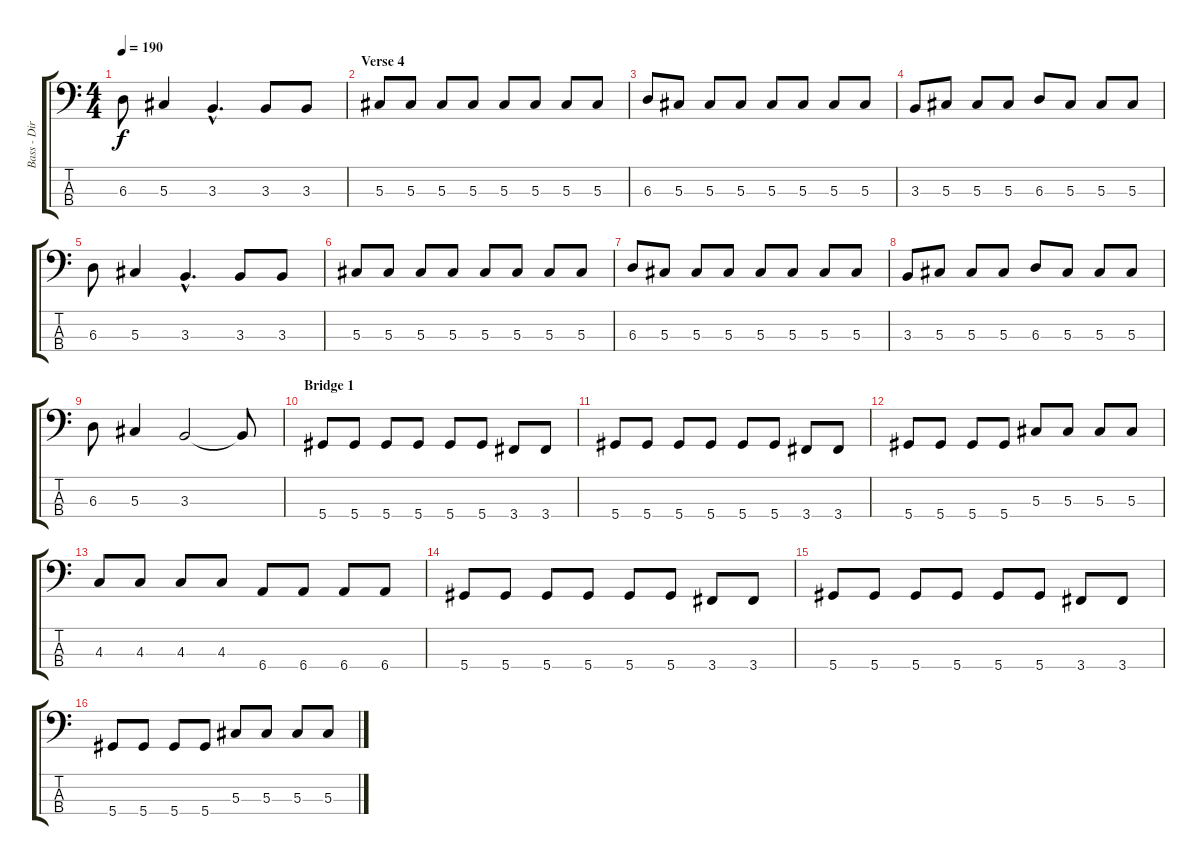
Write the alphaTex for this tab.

\track ("Bass - Dirk Schlächter" "Bass - Dir") {instrument electricbassfinger}
\staff {score tabs}
\tuning (Gb2 Db2 Ab1 Eb1) {hide}
\ts (4 4)
\tempo 190
\clef f4
\ks c
6.3.8{dy f} 5.3.4 3.3{hac}.4{d} 3.3.8 3.3.8 |
\section ("" "Verse 4")
5.3.8 5.3.8 5.3.8 5.3.8 5.3.8 5.3.8 5.3.8 5.3.8 |
6.3.8 5.3.8 5.3.8 5.3.8 5.3.8 5.3.8 5.3.8 5.3.8 |
3.3.8 5.3.8 5.3.8 5.3.8 6.3.8 5.3.8 5.3.8 5.3.8 |
6.3.8 5.3.4 3.3{hac}.4{d} 3.3.8 3.3.8 |
5.3.8 5.3.8 5.3.8 5.3.8 5.3.8 5.3.8 5.3.8 5.3.8 |
6.3.8 5.3.8 5.3.8 5.3.8 5.3.8 5.3.8 5.3.8 5.3.8 |
3.3.8 5.3.8 5.3.8 5.3.8 6.3.8 5.3.8 5.3.8 5.3.8 |
6.3.8 5.3.4 3.3.2 3.3{t}.8 |
\section ("" "Bridge 1")
5.4.8 5.4.8 5.4.8 5.4.8 5.4.8 5.4.8 3.4.8 3.4.8 |
5.4.8 5.4.8 5.4.8 5.4.8 5.4.8 5.4.8 3.4.8 3.4.8 |
5.4.8 5.4.8 5.4.8 5.4.8 5.3.8 5.3.8 5.3.8 5.3.8 |
4.3.8 4.3.8 4.3.8 4.3.8 6.4.8 6.4.8 6.4.8 6.4.8 |
5.4.8 5.4.8 5.4.8 5.4.8 5.4.8 5.4.8 3.4.8 3.4.8 |
5.4.8 5.4.8 5.4.8 5.4.8 5.4.8 5.4.8 3.4.8 3.4.8 |
5.4.8 5.4.8 5.4.8 5.4.8 5.3.8 5.3.8 5.3.8 5.3.8
